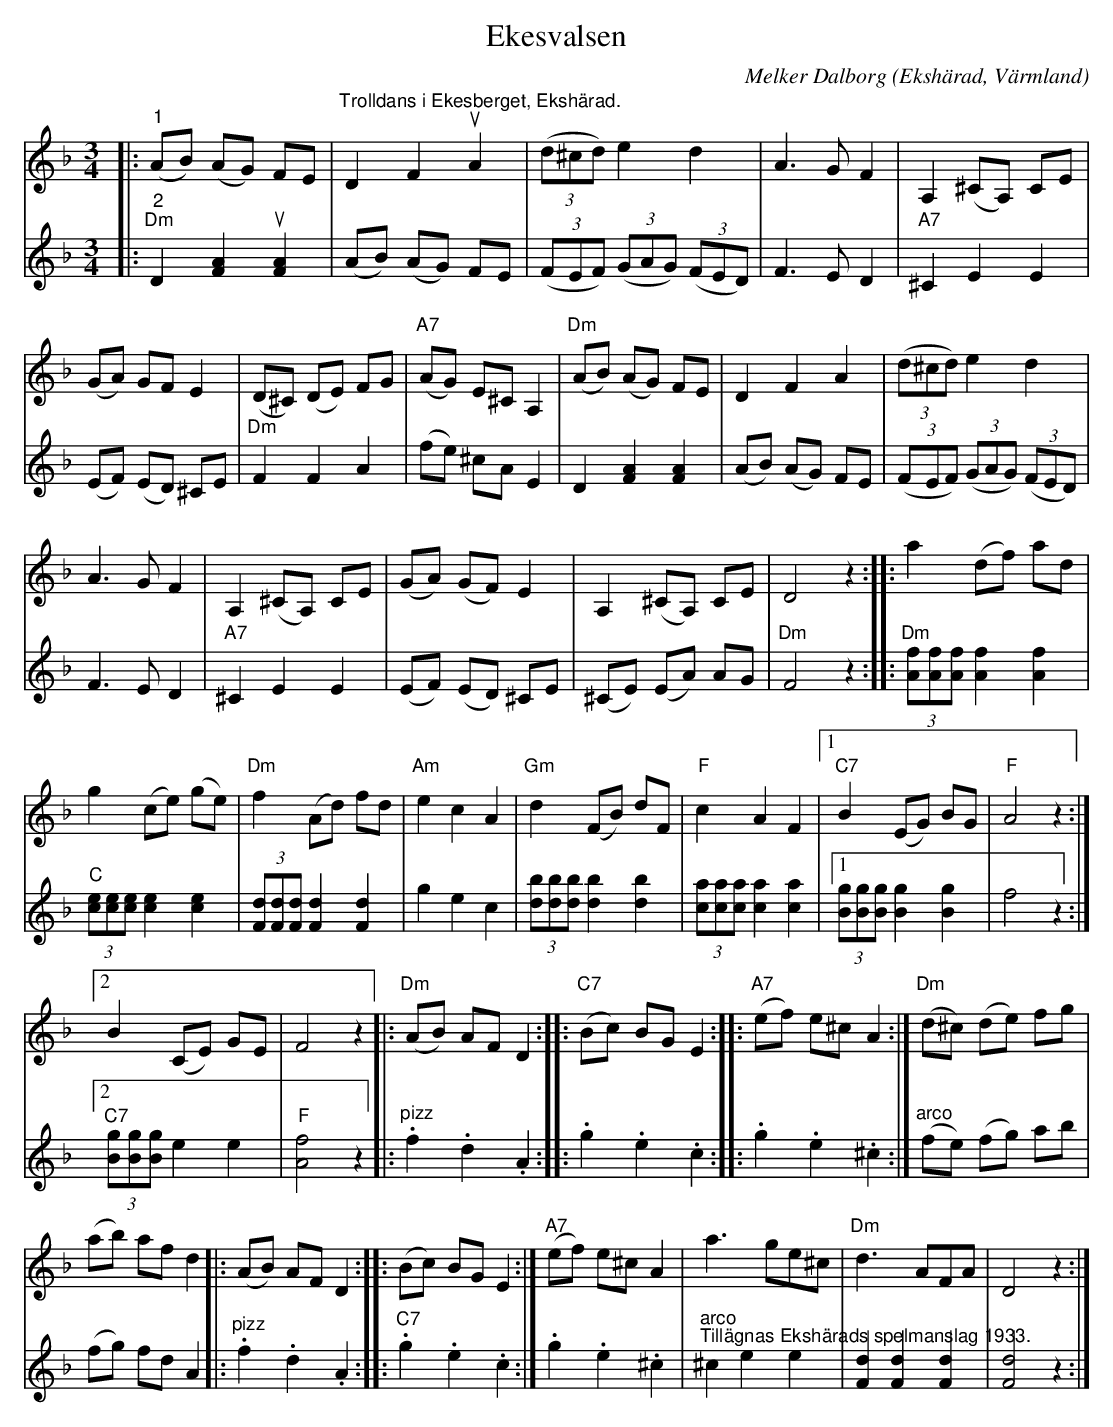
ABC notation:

X:1
T:Ekesvalsen
C:Melker Dalborg
O:Ekshärad, Värmland
L:1/8
M:3/4
K:Dm
V:1
|:"^1" (AB) (AG) FE |"^Trolldans i Ekesberget, Ekshärad." D2 F2u A2 | (3(d^cd) e2 d2 | A3 G F2 | A,2 (^CA,) CE |
(GA) GF E2 | (D^C) (DE) FG |"A7" (AG) E^C A,2 |"Dm" (AB) (AG) FE | D2 F2 A2 | (3(d^cd) e2 d2 |
A3 G F2 | A,2 (^CA,) CE | (GA) (GF) E2 | A,2 (^CA,) CE | D4 z2 :: a2 (df) ad |
g2 (ce) (ge) |"Dm" f2 (Ad) fd |"Am" e2 c2 A2 |"Gm" d2 (FB) dF | "F" c2 A2 F2 |1 "C7" B2 (EG) BG |"F" A4 z2 :|2
B2 (CE) GE | F4 z2 |: "Dm" (AB) AF D2 :: "C7" (Bc) BG E2 :: "A7" (ef) e^c A2 :| "Dm" (d^c) (de) fg |
(ab) af d2 |: (AB) AF D2 :: (Bc) BG E2 :| "A7" (ef) e^c A2 | a3 ge^c |"Dm" d3 AFA | D4 z2 :|
V:2
|:"^2""Dm" D2 [FA]2u [FA]2 | (AB) (AG) FE | (3(FEF) (3(GAG) (3(FED) | F3 E D2 | "A7" ^C2 E2 E2 |
(EF) (ED) ^CE |"Dm" F2 F2 A2 | (fe) ^cA E2 | D2 [FA]2 [FA]2 | (AB) (AG) FE |
(3(FEF) (3(GAG) (3(FED) | F3 E D2 |"A7" ^C2 E2 E2 | (EF) (ED) ^CE | (^CE) (EA) AG |"Dm" F4 z2 ::
"Dm" (3[Af][Af][Af] [Af]2 [Af]2 |"C" (3[ce][ce][ce] [ce]2 [ce]2 | (3[Fd][Fd][Fd] [Fd]2 [Fd]2 |
g2 e2 c2 | (3[db][db][db] [db]2 [db]2 | (3[ca][ca][ca] [ca]2 [ca]2 |1 (3[Bg][Bg][Bg] [Bg]2 [Bg]2 |
f4 z2 :|2"C7" (3[Bg][Bg][Bg] e2 e2 |"F" [Af]4 z2 |:"^pizz" .f2 .d2 .A2 :: .g2 .e2 .c2 ::
.g2 .e2 .^c2 :|
"^arco" (fe) (fg) ab | (fg) fd A2 |: "^pizz" .f2 .d2 .A2 ::"C7" .g2 .e2 .c2 :| .g2 .e2 .^c2 |
"^arco" "^Tillägnas Ekshärads spelmanslag 1933." ^c2 e2 e2 | [Fd]2 [Fd]2 [Fd]2 | [Fd]4 z2 :|
